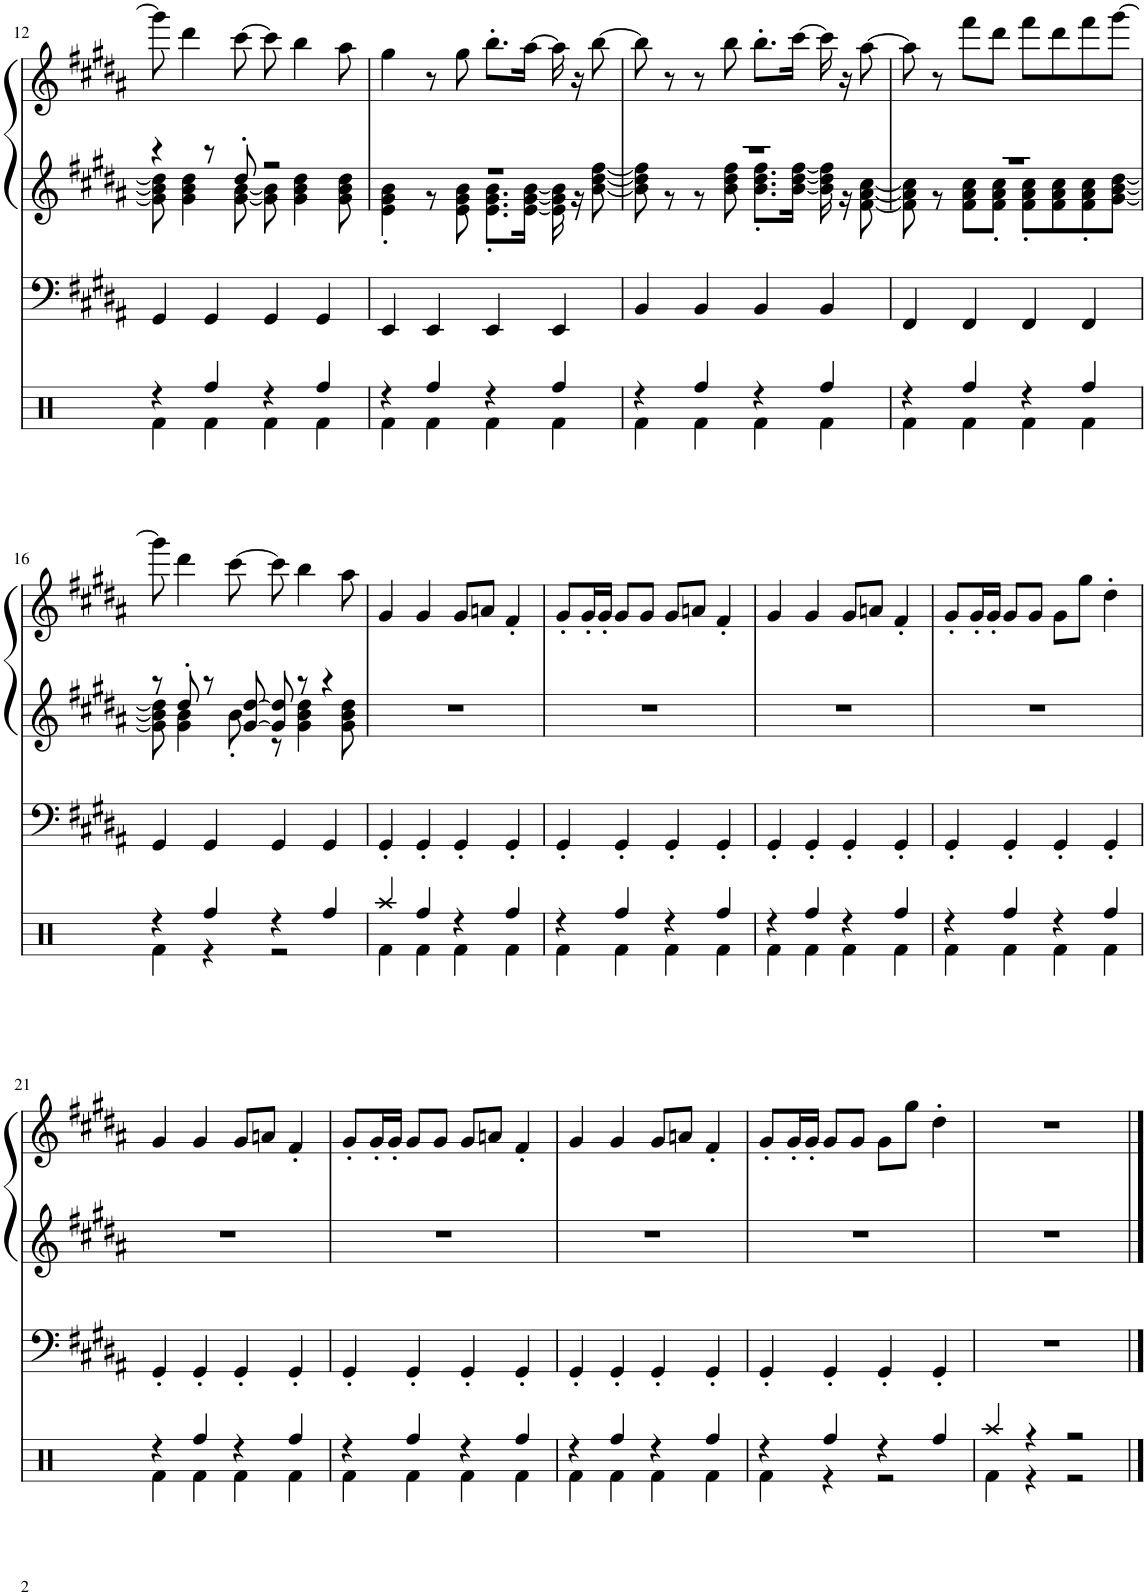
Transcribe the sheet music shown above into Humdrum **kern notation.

**kern	**kern	**kern	**kern
*part3	*part2	*part1	*part1
*staff4	*staff3	*staff2	*staff1
*I"Percussion, Drums	*I"Saw Wave, Bass	*I"Saw Wave, Lead	*
!!LO:PB:g=z
*clefX	*clefF4	*clefG2	*clefG2
*k[]	*k[f#c#g#d#a#]	*k[f#c#g#d#a#]	*k[f#c#g#d#a#]
*M4/4	*M4/4	*M4/4	*M4/4
=12	=12	=12	=12
*^	*	*^	*
4r	4Rf\	4GG#/	4r	8g#\] 8b\] 8dd#\]	8ggg#\]
.	.	.	.	4g#\ 4b\ 4dd#\	4ddd#\
4Rff/	4Rf\	4GG#/	8r	.	.
.	.	.	8dd#'/	[8g#\ [8b\	[8ccc#\
4r	4Rf\	4GG#/	2r	8g#\] 8b\]	8ccc#\]
.	.	.	.	4g#\ 4b\ 4dd#\	4bb\
4Rff/	4Rf\	4GG#/	.	.	.
.	.	.	.	8g#\ 8b\ 8dd#\	8aa#\
=13	=13	=13	=13	=13	=13
4r	4Rf\	4EE/	1r	4e\' 4g#\' 4b\'	4gg#\
4Rff/	4Rf\	4EE/	.	8r	8r
.	.	.	.	8e\ 8g#\ 8b\	8gg#\
4r	4Rf\	4EE/	.	8.e\' 8.g#\' 8.b\'L	8.bb'\L
.	.	.	.	[16e\ [16g#\ [16b\Jk	[16aa#\Jk
4Rff/	4Rf\	4EE/	.	16e\] 16g#\] 16b\]	16aa#\]
.	.	.	.	16r	16r
.	.	.	.	[8b\ [8dd#\ [8ff#\	[8bb\
=14	=14	=14	=14	=14	=14
4r	4Rf\	4BB/	1r	8b\] 8dd#\] 8ff#\]	8bb\]
.	.	.	.	8r	8r
4Rff/	4Rf\	4BB/	.	8r	8r
.	.	.	.	8b\ 8dd#\ 8ff#\	8bb\
4r	4Rf\	4BB/	.	8.b\' 8.dd#\' 8.ff#\'L	8.bb'\L
.	.	.	.	[16b\ [16dd#\ [16ff#\Jk	[16ccc#\Jk
4Rff/	4Rf\	4BB/	.	16b\] 16dd#\] 16ff#\]	16ccc#\]
.	.	.	.	16r	16r
.	.	.	.	[8f#\ [8a#\ [8cc#\	[8aa#\
=15	=15	=15	=15	=15	=15
4r	4Rf\	4FF#/	1r	8f#\] 8a#\] 8cc#\]	8aa#\]
.	.	.	.	8r	8r
4Rff/	4Rf\	4FF#/	.	8f#\ 8a#\ 8cc#\L	8fff#\L
.	.	.	.	8f#\' 8a#\' 8cc#\'J	8ddd#\J
4r	4Rf\	4FF#/	.	8f#\' 8a#\' 8cc#\'L	8fff#\L
.	.	.	.	8f#\ 8a#\ 8cc#\	8ddd#\
4Rff/	4Rf\	4FF#/	.	8f#\' 8a#\' 8cc#\'	8fff#\
.	.	.	.	[8g#\ [8b\ [8dd#\J	[8ggg#\J
!!LO:LB:g=z
=16	=16	=16	=16	=16	=16
4r	4Rf\	4GG#/	8r	8g#\] 8b\] 8dd#\]	8ggg#\]
.	.	.	8dd#'/	4g#\ 4b\	4ddd#\
4Rff/	4r	4GG#/	8r	.	.
.	.	.	[8g#/ [8dd#/	8b'\	[8ccc#\
4r	2r	4GG#/	8g#/] 8dd#/]	8r	8ccc#\]
.	.	.	8r	4g#\ 4b\ 4dd#\	4bb\
4Rff/	.	4GG#/	4r	.	.
.	.	.	.	8g#\ 8b\ 8dd#\	8aa#\
*	*	*	*v	*v	*
=17	=17	=17	=17	=17
4Raa/	4Rf\	4GG#'/	1r	4g#/
4Rff/	4Rf\	4GG#'/	.	4g#/
4r	4Rf\	4GG#'/	.	8g#/L
.	.	.	.	8an/J
4Rff/	4Rf\	4GG#'/	.	4f#'/
=18	=18	=18	=18	=18
4r	4Rf\	4GG#'/	1r	8g#'/L
.	.	.	.	16g#'/L
.	.	.	.	16g#'/JJ
4Rff/	4Rf\	4GG#'/	.	8g#/L
.	.	.	.	8g#/J
4r	4Rf\	4GG#'/	.	8g#/L
.	.	.	.	8an/J
4Rff/	4Rf\	4GG#'/	.	4f#'/
=19	=19	=19	=19	=19
4r	4Rf\	4GG#'/	1r	4g#/
4Rff/	4Rf\	4GG#'/	.	4g#/
4r	4Rf\	4GG#'/	.	8g#/L
.	.	.	.	8an/J
4Rff/	4Rf\	4GG#'/	.	4f#'/
=20	=20	=20	=20	=20
4r	4Rf\	4GG#'/	1r	8g#'/L
.	.	.	.	16g#'/L
.	.	.	.	16g#'/JJ
4Rff/	4Rf\	4GG#'/	.	8g#/L
.	.	.	.	8g#/J
4r	4Rf\	4GG#'/	.	8g#\L
.	.	.	.	8gg#\J
4Rff/	4Rf\	4GG#'/	.	4dd#'\
!!LO:LB:g=z
=21	=21	=21	=21	=21
4r	4Rf\	4GG#'/	1r	4g#/
4Rff/	4Rf\	4GG#'/	.	4g#/
4r	4Rf\	4GG#'/	.	8g#/L
.	.	.	.	8an/J
4Rff/	4Rf\	4GG#'/	.	4f#'/
=22	=22	=22	=22	=22
4r	4Rf\	4GG#'/	1r	8g#'/L
.	.	.	.	16g#'/L
.	.	.	.	16g#'/JJ
4Rff/	4Rf\	4GG#'/	.	8g#/L
.	.	.	.	8g#/J
4r	4Rf\	4GG#'/	.	8g#/L
.	.	.	.	8an/J
4Rff/	4Rf\	4GG#'/	.	4f#'/
=23	=23	=23	=23	=23
4r	4Rf\	4GG#'/	1r	4g#/
4Rff/	4Rf\	4GG#'/	.	4g#/
4r	4Rf\	4GG#'/	.	8g#/L
.	.	.	.	8an/J
4Rff/	4Rf\	4GG#'/	.	4f#'/
=24	=24	=24	=24	=24
4r	4Rf\	4GG#'/	1r	8g#'/L
.	.	.	.	16g#'/L
.	.	.	.	16g#'/JJ
4Rff/	4r	4GG#'/	.	8g#/L
.	.	.	.	8g#/J
4r	2r	4GG#'/	.	8g#\L
.	.	.	.	8gg#\J
4Rff/	.	4GG#'/	.	4dd#'\
=25	=25	=25	=25	=25
4Raa/	4Rf\	1r	1r	1r
4r	4r	.	.	.
2r	2r	.	.	.
*v	*v	*	*	*
==	==	==	==
*-	*-	*-	*-
